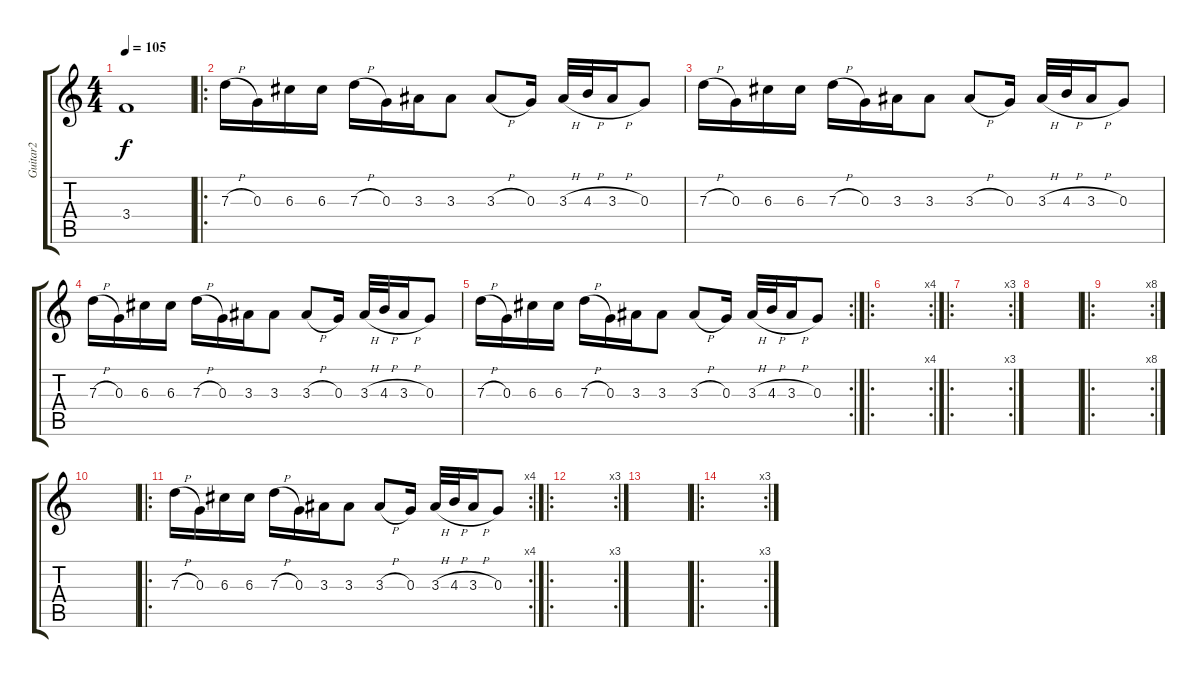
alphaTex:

\track ("Guitar2" "Guitar2") {instrument overdrivenguitar}
\staff {score tabs}
\tuning (E4 B3 G3 D3 A2 E2) {hide}
\ts (4 4)
\tempo 105
\clef g2
\ks c
3.4{t}.1{dy f} |
\ro
7.3{h}.16 0.3.16 6.3.16 6.3.16 7.3{h}.16 0.3.16 3.3.16 3.3.8 3.3{h}.8 0.3.16 3.3{h}.32 4.3{h}.32 3.3{h}.16 0.3.8 |
7.3{h}.16 0.3.16 6.3.16 6.3.16 7.3{h}.16 0.3.16 3.3.16 3.3.8 3.3{h}.8 0.3.16 3.3{h}.32 4.3{h}.32 3.3{h}.16 0.3.8 |
7.3{h}.16 0.3.16 6.3.16 6.3.16 7.3{h}.16 0.3.16 3.3.16 3.3.8 3.3{h}.8 0.3.16 3.3{h}.32 4.3{h}.32 3.3{h}.16 0.3.8 |
\rc 2
7.3{h}.16 0.3.16 6.3.16 6.3.16 7.3{h}.16 0.3.16 3.3.16 3.3.8 3.3{h}.8 0.3.16 3.3{h}.32 4.3{h}.32 3.3{h}.16 0.3.8 |
\ro
\rc 4
|
\ro
\rc 3
|
|
\ro
\rc 8
|
|
\ro
\rc 4
7.3{h}.16 0.3.16 6.3.16 6.3.16 7.3{h}.16 0.3.16 3.3.16 3.3.8 3.3{h}.8 0.3.16 3.3{h}.32 4.3{h}.32 3.3{h}.16 0.3.8 |
\ro
\rc 3
|
|
\ro
\rc 3
